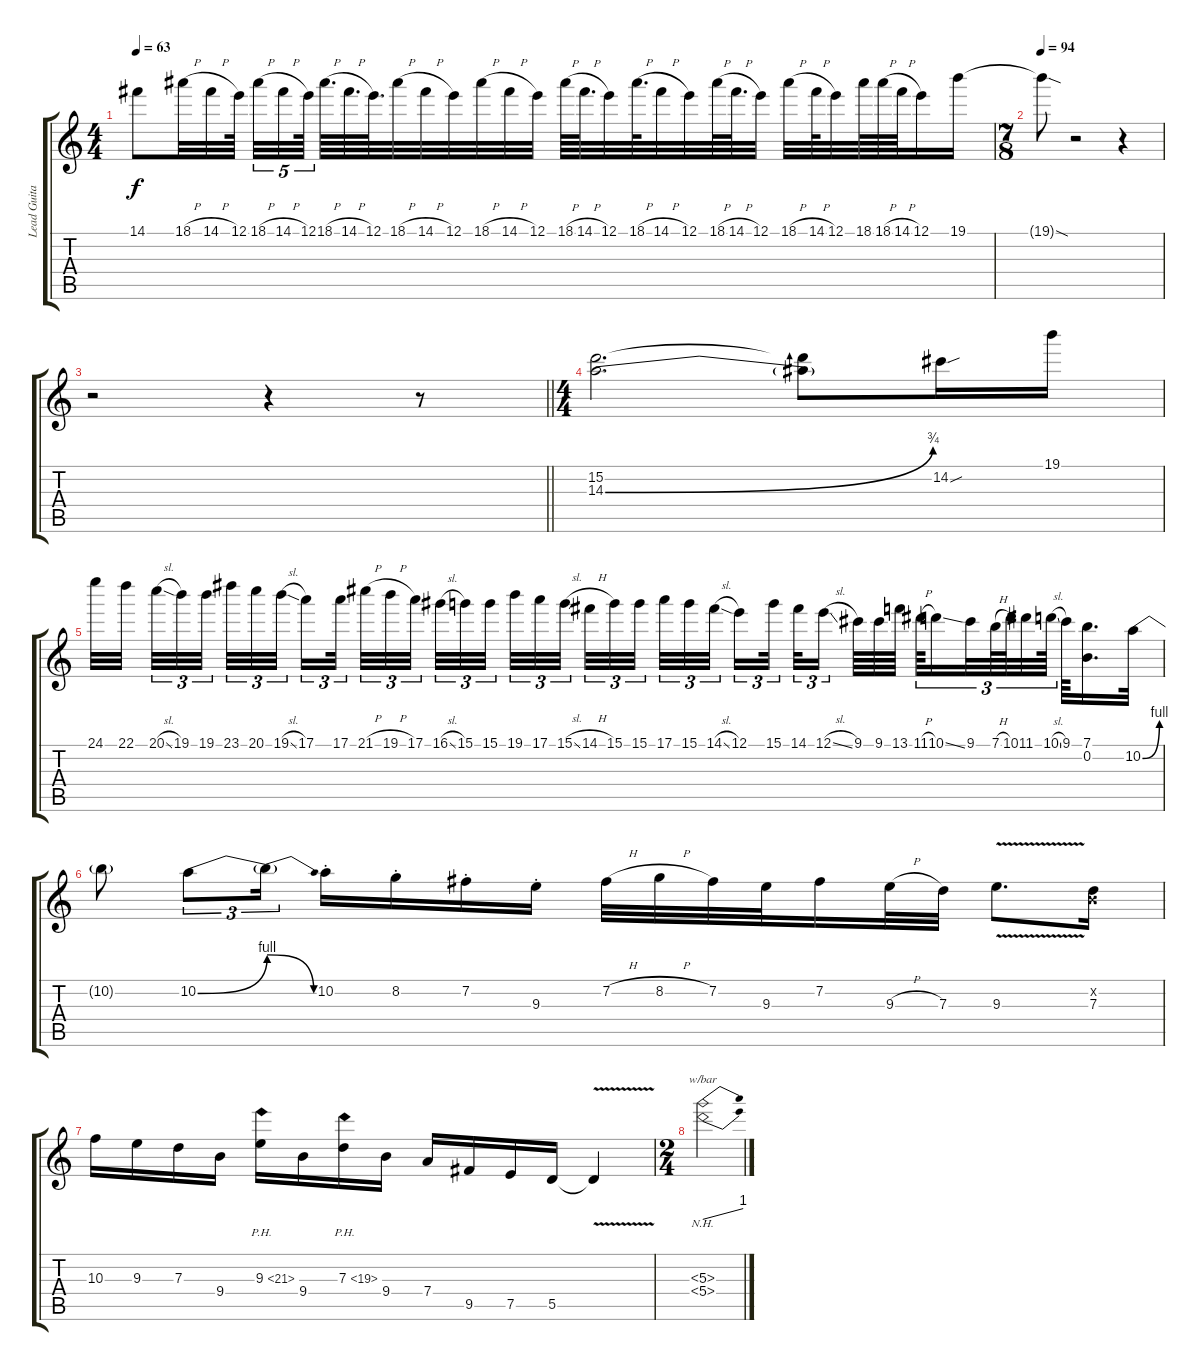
\track ("Lead Guitar (Distortion)" "Lead Guita") {instrument overdrivenguitar}
\staff {score tabs}
\tuning (E4 B3 G3 D3 A2 E2) {hide}
\ts (4 4)
\tempo 63
\clef g2
\ks c
14.1{t}.8{dy f} 18.1{h}.32 14.1{h}.32 12.1.64{beam splitsecondary} 18.1{h}.32{tu (5 4)} 14.1{h}.32{tu (5 4)} 12.1.64{tu (5 4) beam splitsecondary} 18.1{h}.64{d} 14.1{h}.64{d} 12.1.64{d} 18.1{h}.32 14.1{h}.32 12.1.32 18.1{h}.32 14.1{h}.32 12.1.32 18.1{h}.64 14.1{h}.64{d} 12.1.32 18.1{h}.64{d} 14.1{h}.32 12.1.32 18.1{h}.64 14.1{h}.64{d} 12.1.32 18.1{h}.32 14.1{h}.64 12.1.32 18.1.64 18.1{h}.64 14.1{h}.64 12.1.16 19.1.16 |
\ts (7 8)
\tempo 94
19.1{sod t}.8 r.2 r.4 |
\barLineRight lightlight
r.2 r.4 r.8 |
\ts (4 4)
(15.2 14.3{be (bend 0 0 60 3)}).2{d} (15.2{t} 14.3{t}).8 14.2{sou}.16 19.1.16 |
24.1.32 22.1.32{beam splitsecondary} 20.1{sl}.32{tu (3 2)} 19.1.32{tu (3 2)} 19.1.32{tu (3 2) beam splitsecondary} 23.1.32{tu (3 2)} 20.1.32{tu (3 2)} 19.1{sl}.32{tu (3 2) beam splitsecondary} 17.1.16{tu (3 2)} 17.1.32{tu (3 2)} 21.1{h}.32{tu (3 2)} 19.1{h}.32{tu (3 2)} 17.1.32{tu (3 2) beam splitsecondary} 16.1{sl}.32{tu (3 2)} 15.1.32{tu (3 2)} 15.1.32{tu (3 2) beam splitsecondary} 19.1.32{tu (3 2)} 17.1.32{tu (3 2)} 15.1{sl}.32{tu (3 2) beam splitsecondary} 14.1{h}.32{tu (3 2)} 15.1.32{tu (3 2)} 15.1.32{tu (3 2)} 17.1.32{tu (3 2)} 15.1.32{tu (3 2)} 14.1{sl}.32{tu (3 2) beam splitsecondary} 12.1.16{tu (3 2)} 15.1.32{tu (3 2) beam splitsecondary} 14.1.32{tu (3 2)} 12.1{sl}.16{tu (3 2) beam splitsecondary} 9.1.64 9.1.64 13.1.64{beam splitsecondary} 11.1{h}.64{tu (3 2)} 10.1{ss}.16{tu (3 2)} 9.1.32{tu (3 2)} 7.1{h}.64{tu (3 2)} 10.1.64{tu (3 2)} 11.1.32{tu (3 2)} 10.1{sl}.64{tu (3 2) beam splitsecondary} 9.1.64 (7.1 0.2).16{d} 10.2{be (bend 0 0 60 4)}.32 |
10.2{t}.8 10.2{be (bend 0 0 60 4)}.8{tu (3 2)} 10.2{be (release 0 4 60 0) t}.16{tu (3 2)} 10.2{st}.16 8.2{st}.16 7.2{st}.16 9.3{st}.16 7.2{h}.32 8.2{h}.32 7.2.32 9.3.32 7.2.16 9.3{h}.32 7.3.32 9.3{v}.8{d} (0.2{x} 7.3).16 |
10.3.16 9.3.16 7.3.16 9.4.16 9.3{ph 12}.16 9.4.16 7.3{ph 12}.16 9.4.16 7.4.16 9.5.16 7.5.16 5.5.16 5.5{v t}.4 |
\ts (2 4)
(5.3{nh} 5.4{nh}).2{tbe (dive default 0 0 60 4)}
